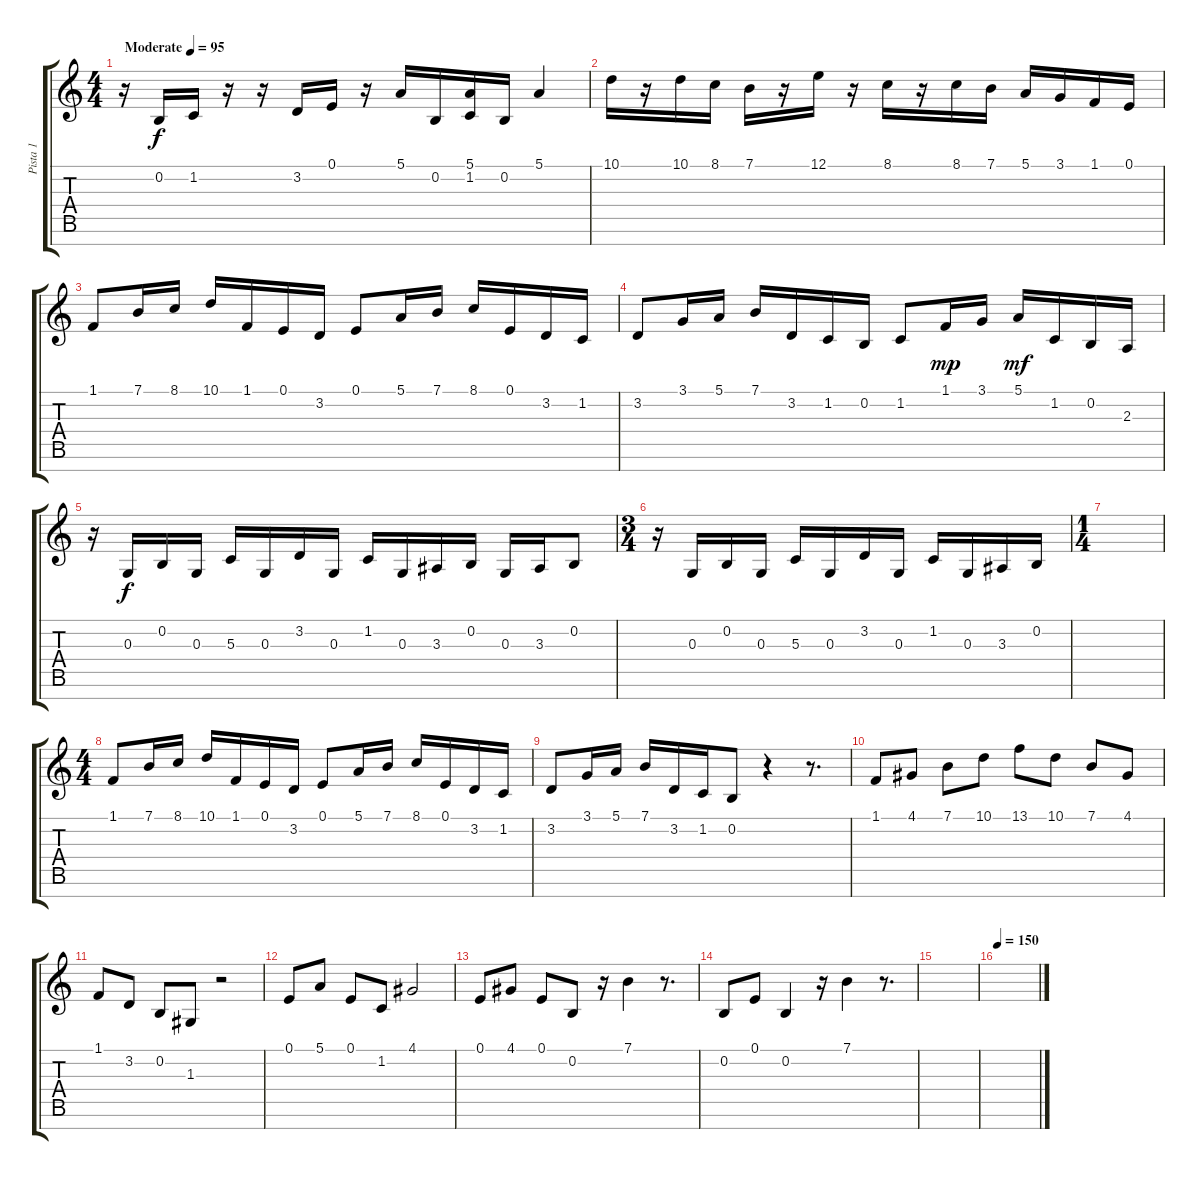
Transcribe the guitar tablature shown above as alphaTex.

\track ("Pista 1" "Pista 1") {instrument acousticgrandpiano}
\staff {score tabs}
\tuning (E4 B3 G3 D3 A2 E2 B1) {hide}
\ts (4 4)
\tempo (95 "Moderate")
\clef g2
\ks c
r.16{dy f instrument acousticgrandpiano} 0.2.16 1.2.16 r.16 r.16 3.2.16 0.1.16 r.16 5.1.16 0.2.16 (5.1 1.2).16 0.2.16 5.1.4 |
10.1.16 r.16 10.1.16 8.1.16 7.1.16 r.16 12.1.16 r.16 8.1.16 r.16 8.1.16 7.1.16 5.1.16 3.1.16 1.1.16 0.1.16 |
1.1.8 7.1.16 8.1.16 10.1.16 1.1.16 0.1.16 3.2.16 0.1.8 5.1.16 7.1.16 8.1.16 0.1.16 3.2.16 1.2.16 |
3.2.8 3.1.16 5.1.16 7.1.16 3.2.16 1.2.16 0.2.16 1.2.8 1.1.16{dy mp} 3.1.16 5.1.16{dy mf} 1.2.16 0.2.16 2.3.16 |
r.16 0.3.16{dy f} 0.2.16 0.3.16 5.3.16 0.3.16 3.2.16 0.3.16 1.2.16 0.3.16 3.3.16 0.2.16 0.3.16 3.3.16 0.2.8 |
\ts (3 4)
r.16 0.3.16 0.2.16 0.3.16 5.3.16 0.3.16 3.2.16 0.3.16 1.2.16 0.3.16 3.3.16 0.2.16 |
\ts (1 4)
|
\ts (4 4)
1.1.8 7.1.16 8.1.16 10.1.16 1.1.16 0.1.16 3.2.16 0.1.8 5.1.16 7.1.16 8.1.16 0.1.16 3.2.16 1.2.16 |
3.2.8 3.1.16 5.1.16 7.1.16 3.2.16 1.2.16 0.2.8 r.4 r.8{d} |
1.1.8 4.1.8 7.1.8 10.1.8 13.1.8 10.1.8 7.1.8 4.1.8 |
1.1.8 3.2.8 0.2.8 1.3.8 r.2 |
0.1.8 5.1.8 0.1.8 1.2.8 4.1.2 |
0.1.8 4.1.8 0.1.8 0.2.8 r.16 7.1.4 r.8{d} |
0.2.8 0.1.8 0.2.4 r.16 7.1.4 r.8{d} |
|
\tempo 137
\tempo 150
